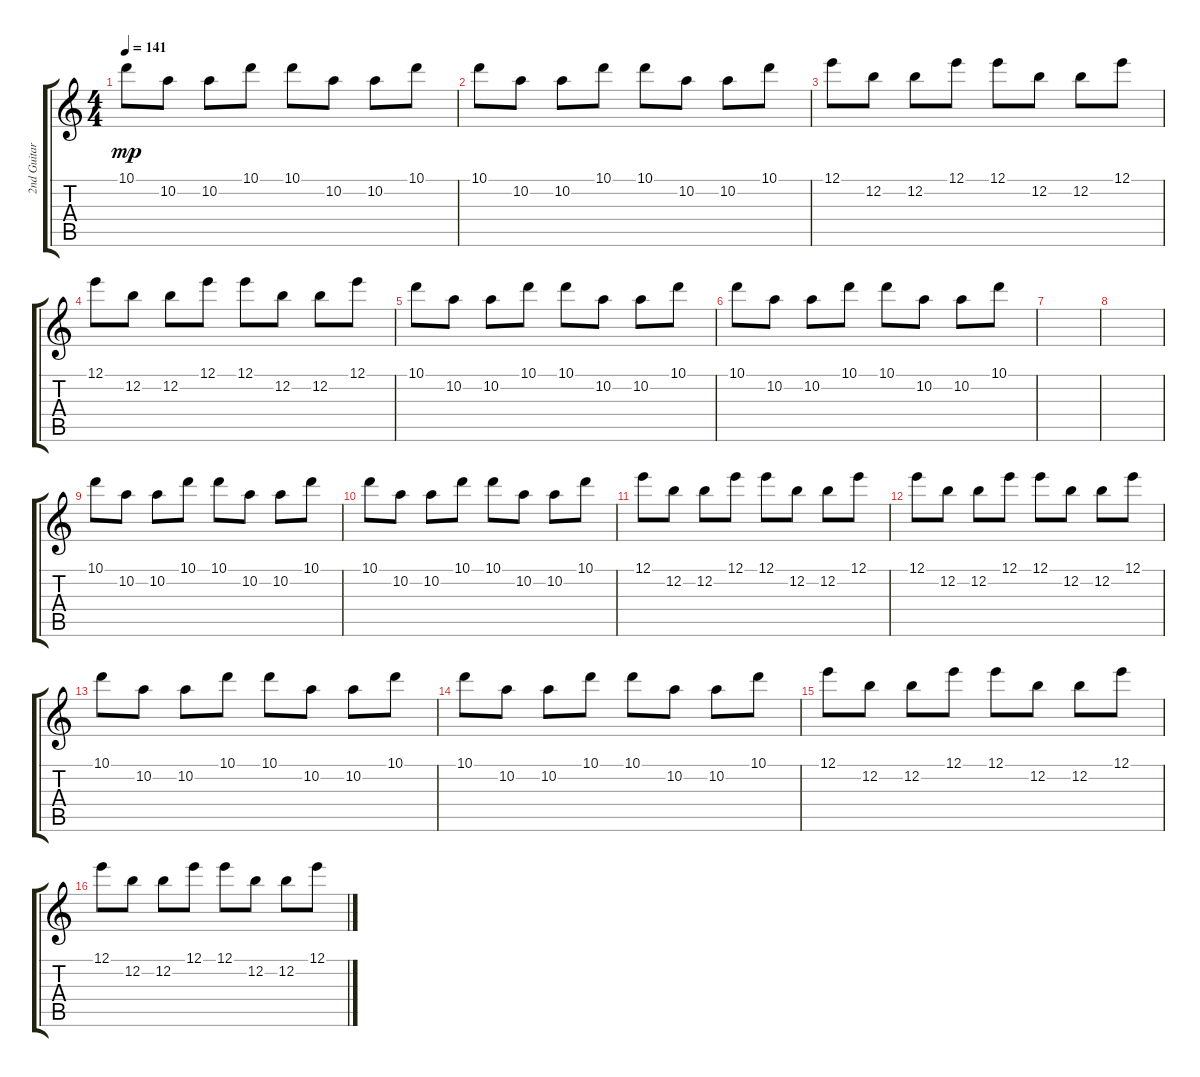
\track ("2nd Guitarist" "2nd Guitar") {instrument overdrivenguitar}
\staff {score tabs}
\tuning (E4 B3 G3 D3 A2 E2) {hide}
\ts (4 4)
\tempo 141
\clef g2
\ks c
10.1.8{dy mp} 10.2.8 10.2.8 10.1.8 10.1.8 10.2.8 10.2.8 10.1.8 |
10.1.8 10.2.8 10.2.8 10.1.8 10.1.8 10.2.8 10.2.8 10.1.8 |
12.1.8 12.2.8 12.2.8 12.1.8 12.1.8 12.2.8 12.2.8 12.1.8 |
12.1.8 12.2.8 12.2.8 12.1.8 12.1.8 12.2.8 12.2.8 12.1.8 |
10.1.8 10.2.8 10.2.8 10.1.8 10.1.8 10.2.8 10.2.8 10.1.8 |
10.1.8 10.2.8 10.2.8 10.1.8 10.1.8 10.2.8 10.2.8 10.1.8 |
|
|
10.1.8 10.2.8 10.2.8 10.1.8 10.1.8 10.2.8 10.2.8 10.1.8 |
10.1.8 10.2.8 10.2.8 10.1.8 10.1.8 10.2.8 10.2.8 10.1.8 |
12.1.8 12.2.8 12.2.8 12.1.8 12.1.8 12.2.8 12.2.8 12.1.8 |
12.1.8 12.2.8 12.2.8 12.1.8 12.1.8 12.2.8 12.2.8 12.1.8 |
10.1.8 10.2.8 10.2.8 10.1.8 10.1.8 10.2.8 10.2.8 10.1.8 |
10.1.8 10.2.8 10.2.8 10.1.8 10.1.8 10.2.8 10.2.8 10.1.8 |
12.1.8 12.2.8 12.2.8 12.1.8 12.1.8 12.2.8 12.2.8 12.1.8 |
12.1.8 12.2.8 12.2.8 12.1.8 12.1.8 12.2.8 12.2.8 12.1.8
